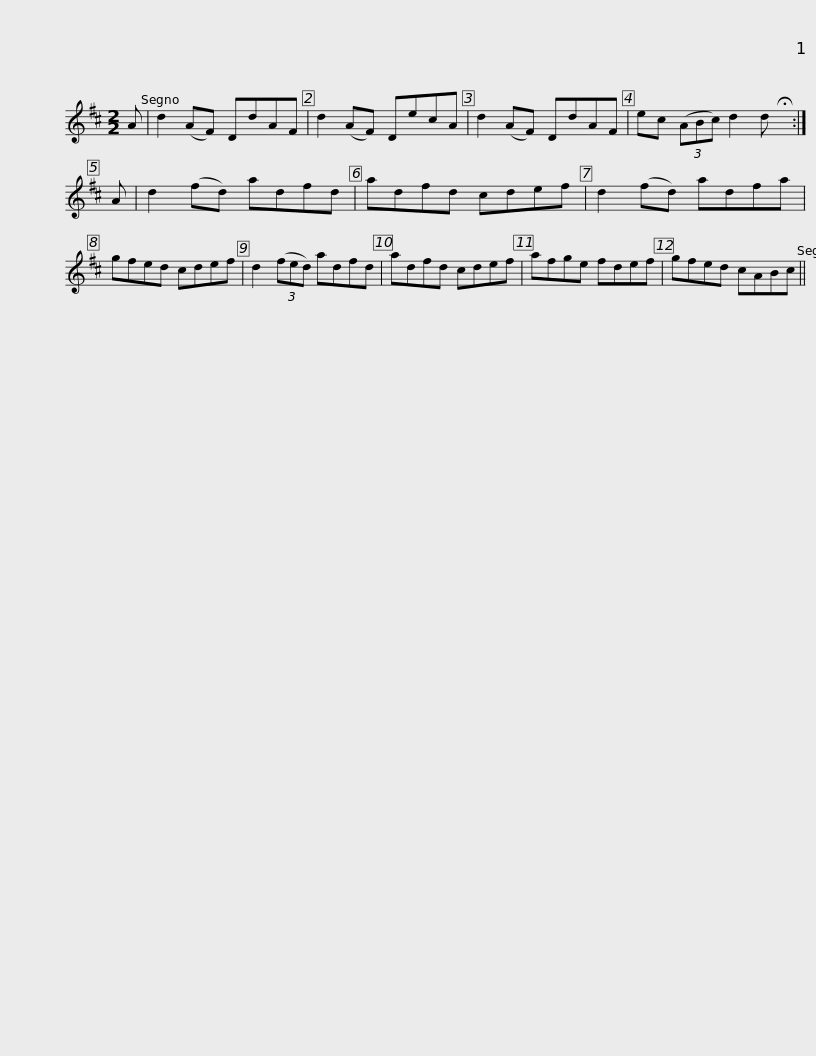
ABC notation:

X:1
L:1/8
M:2/2
I:linebreak $
K:D
V:1 treble
V:1
 A | d2 (AF) DdAF | d2 (AF) DecA | d2 (AF) DdAF | ec (3(ABc) d2 d !fermata!x :| %5
 A | d2 (fd) adfd |$ adfd cdef | d2 (fd) adfa | gfed cdef | %10
 d2 (3(fed) adfd | adfd cdef |$ afge fdef | gfed cABc || %14
